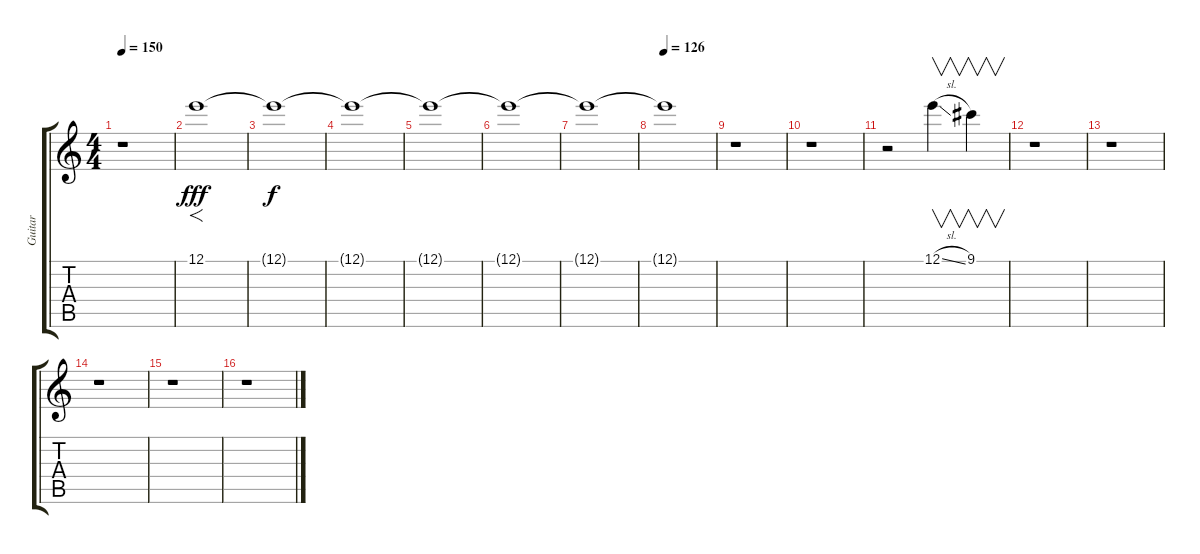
\track ("Guitar" "Guitar") {instrument distortionguitar}
\staff {score tabs}
\tuning (E4 B3 G3 D3 A2 E2) {hide}
\ts (4 4)
\tempo 150
\clef g2
\ks c
r.1{dy fff instrument distortionguitar} |
12.1.1{f} |
12.1{t}.1{dy f} |
12.1{t}.1 |
12.1{t}.1 |
12.1{t}.1 |
12.1{t}.1 |
\tempo 126
12.1{t}.1 |
r.1 |
r.1 |
r.2 12.1{sl}.4{v} 9.1.4{v} |
r.1 |
r.1 |
r.1 |
r.1 |
r.1
